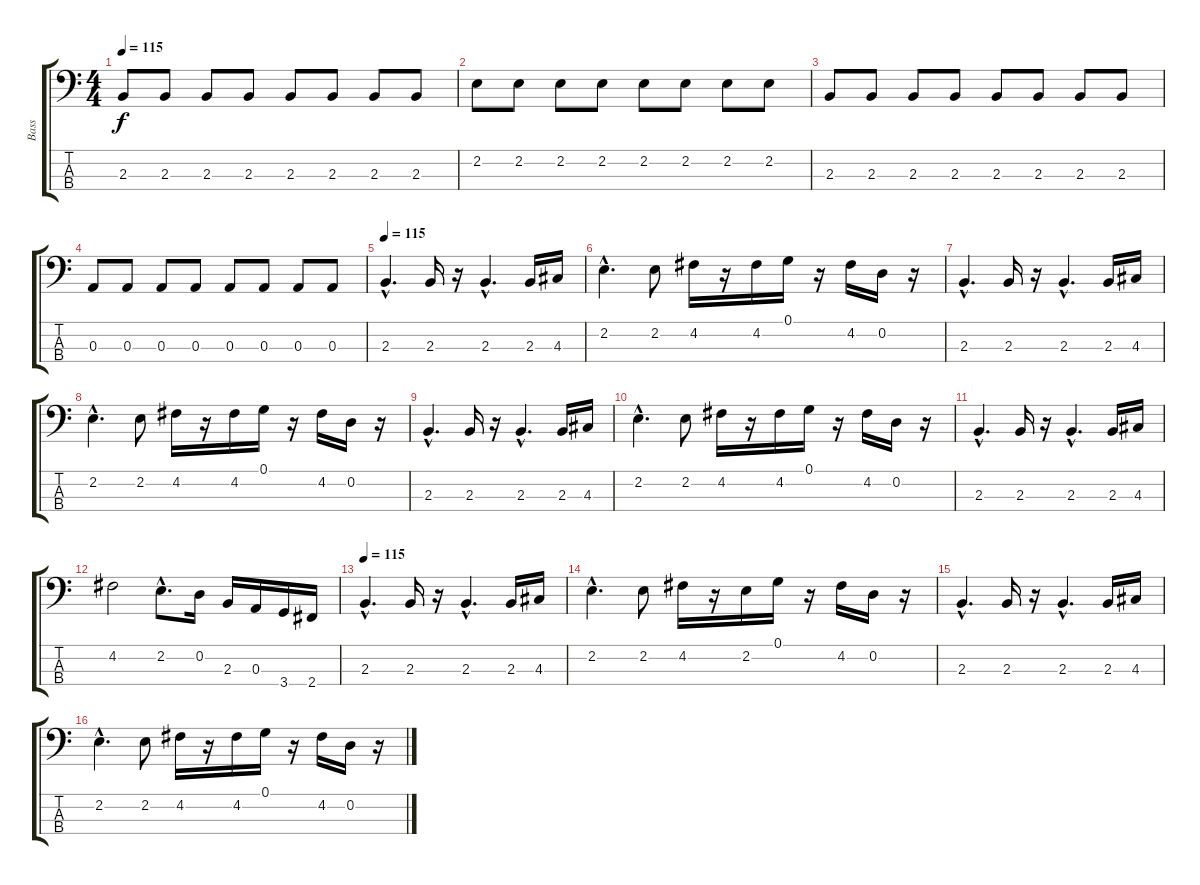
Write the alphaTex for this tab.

\track ("Bass" "Bass") {instrument electricbassfinger}
\staff {score tabs}
\tuning (G2 D2 A1 E1) {hide}
\ts (4 4)
\tempo 115
\clef f4
\ks c
2.3.8{dy f} 2.3.8 2.3.8 2.3.8 2.3.8 2.3.8 2.3.8 2.3.8 |
2.2.8 2.2.8 2.2.8 2.2.8 2.2.8 2.2.8 2.2.8 2.2.8 |
2.3.8 2.3.8 2.3.8 2.3.8 2.3.8 2.3.8 2.3.8 2.3.8 |
0.3.8 0.3.8 0.3.8 0.3.8 0.3.8 0.3.8 0.3.8 0.3.8 |
\tempo 115
2.3{hac}.4{d} 2.3.16 r.16 2.3{hac}.4{d} 2.3.16 4.3.16 |
2.2{hac}.4{d} 2.2.8 4.2.16 r.16 4.2.16 0.1.16 r.16 4.2.16 0.2.16 r.16 |
2.3{hac}.4{d} 2.3.16 r.16 2.3{hac}.4{d} 2.3.16 4.3.16 |
2.2{hac}.4{d} 2.2.8 4.2.16 r.16 4.2.16 0.1.16 r.16 4.2.16 0.2.16 r.16 |
2.3{hac}.4{d} 2.3.16 r.16 2.3{hac}.4{d} 2.3.16 4.3.16 |
2.2{hac}.4{d} 2.2.8 4.2.16 r.16 4.2.16 0.1.16 r.16 4.2.16 0.2.16 r.16 |
2.3{hac}.4{d} 2.3.16 r.16 2.3{hac}.4{d} 2.3.16 4.3.16 |
4.2.2 2.2{hac}.8{d} 0.2.16 2.3.16 0.3.16 3.4.16 2.4.16 |
\tempo 115
2.3{hac}.4{d} 2.3.16 r.16 2.3{hac}.4{d} 2.3.16 4.3.16 |
2.2{hac}.4{d} 2.2.8 4.2.16 r.16 2.2.16 0.1.16 r.16 4.2.16 0.2.16 r.16 |
2.3{hac}.4{d} 2.3.16 r.16 2.3{hac}.4{d} 2.3.16 4.3.16 |
2.2{hac}.4{d} 2.2.8 4.2.16 r.16 4.2.16 0.1.16 r.16 4.2.16 0.2.16 r.16
